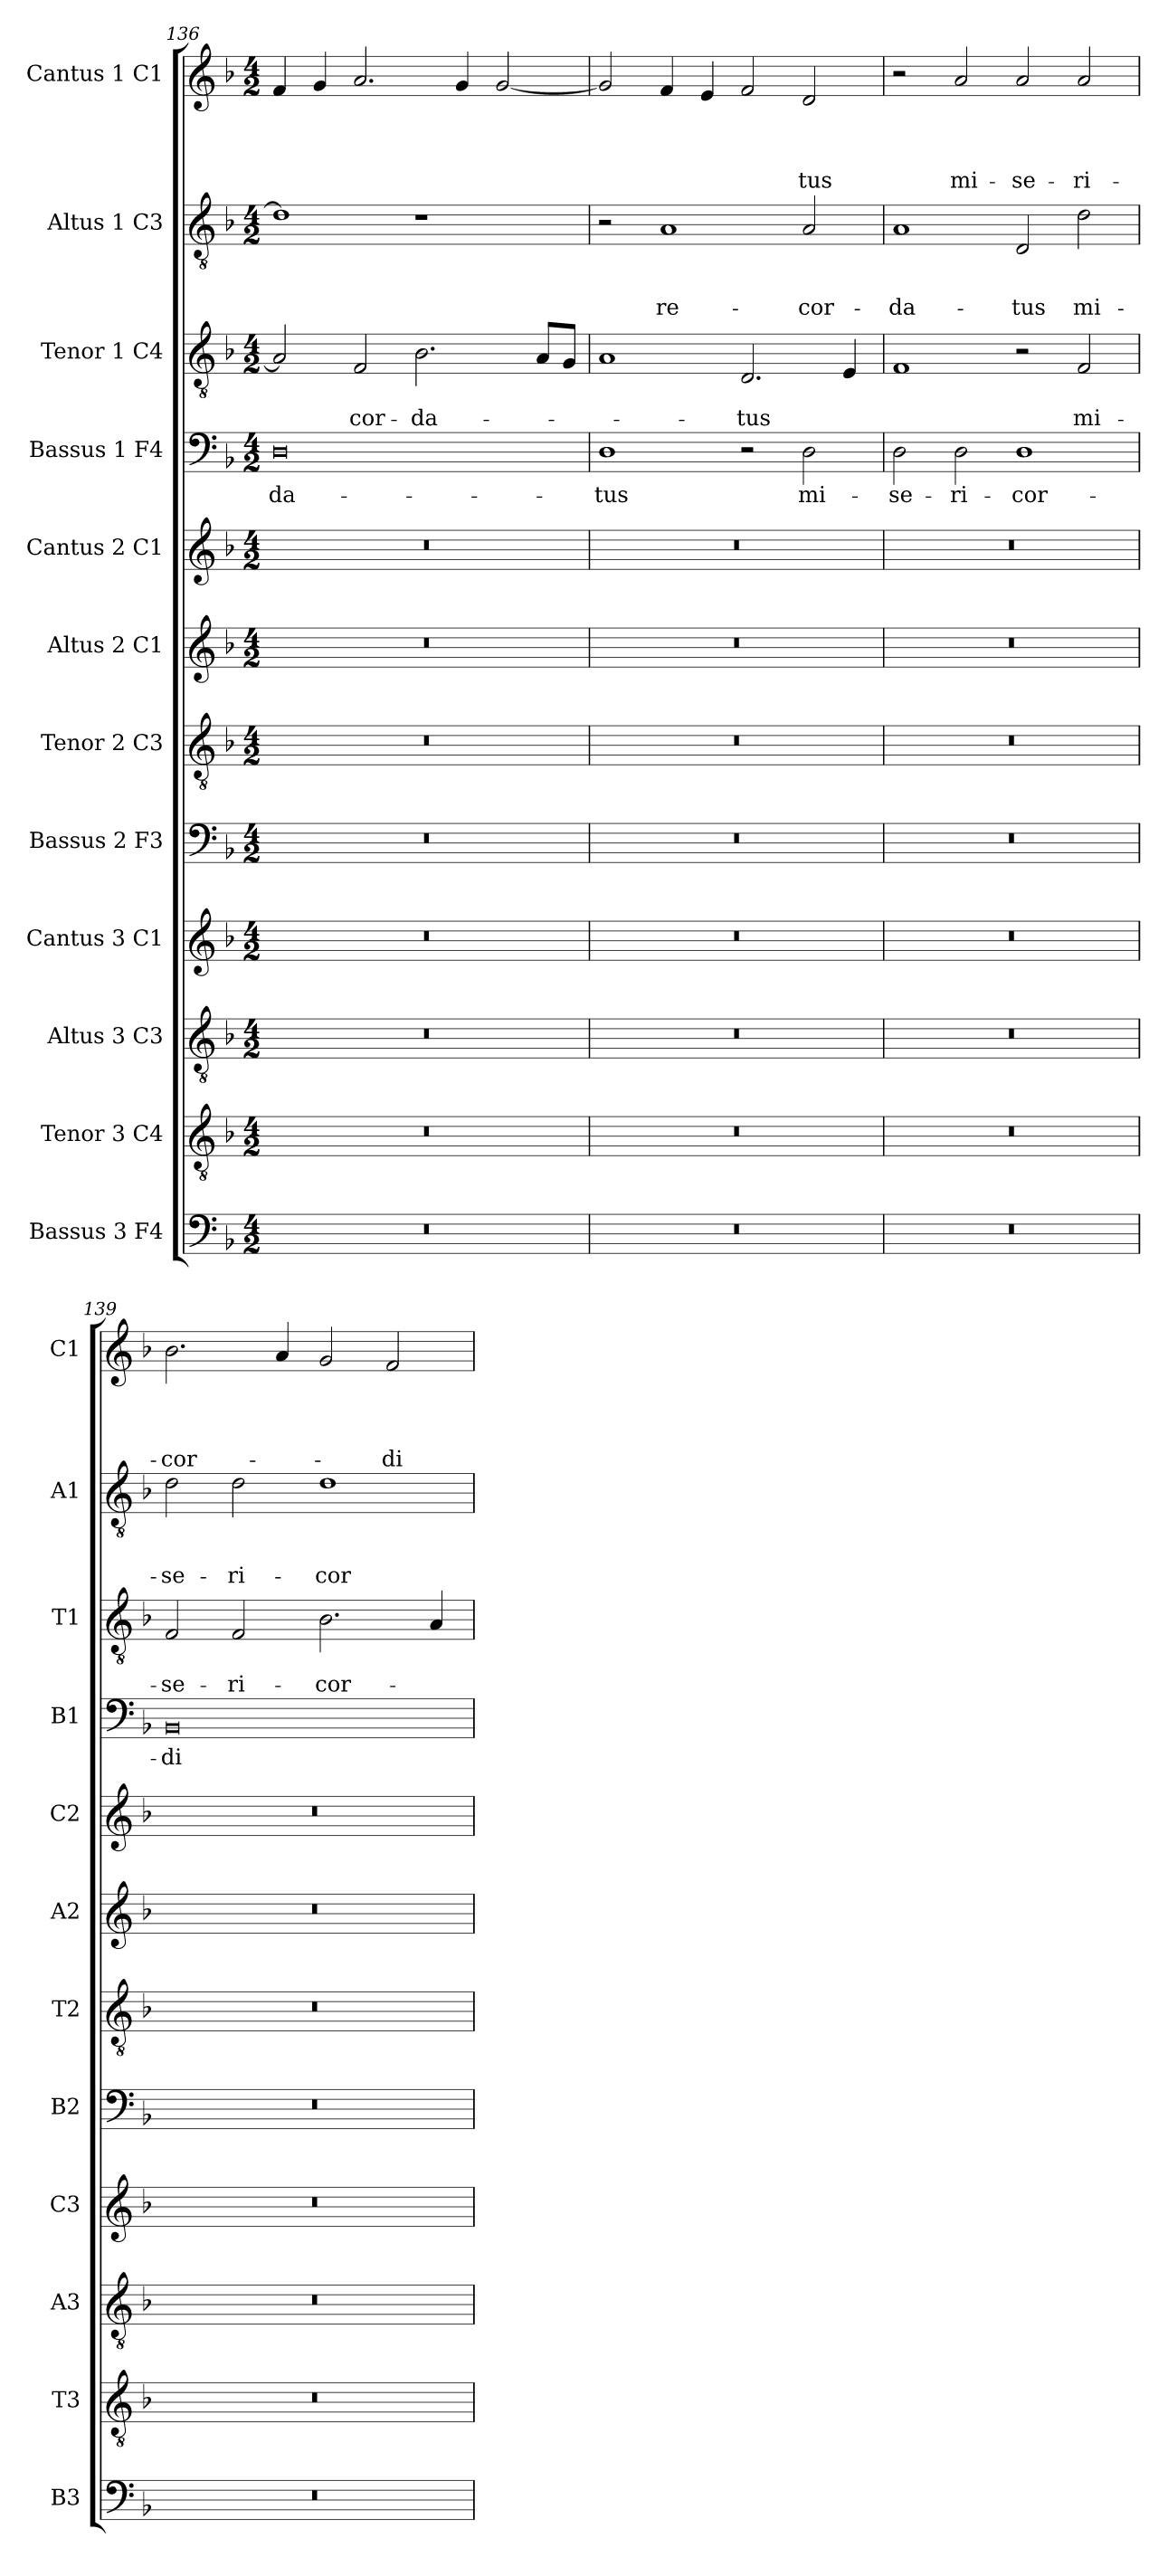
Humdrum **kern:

**kern	**kern	**kern	**kern	**kern	**kern	**kern	**kern	**kern	**text	**kern	**text	**text	**kern	**text	**text	**text	**kern	**text	**text	**text	**text
*part12	*part11	*part10	*part9	*part8	*part7	*part6	*part5	*part4	*part4	*part3	*part3	*part3	*part2	*part2	*part2	*part2	*part1	*part1	*part1	*part1	*part1
*staff12	*staff11	*staff10	*staff9	*staff8	*staff7	*staff6	*staff5	*staff4	*staff4	*staff3	*staff3	*staff3	*staff2	*staff2	*staff2	*staff2	*staff1	*staff1	*staff1	*staff1	*staff1
*I"Bassus 3 F4	*I"Tenor 3 C4	*I"Altus 3 C3	*I"Cantus 3 C1	*I"Bassus 2 F3	*I"Tenor 2 C3	*I"Altus 2 C1	*I"Cantus 2 C1	*I"Bassus 1 F4	*	*I"Tenor 1 C4	*	*	*I"Altus 1 C3	*	*	*	*I"Cantus 1 C1	*	*	*	*
*I'B3	*I'T3	*I'A3	*I'C3	*I'B2	*I'T2	*I'A2	*I'C2	*I'B1	*	*I'T1	*	*	*I'A1	*	*	*	*I'C1	*	*	*	*
*clefF4	*clefGv2	*clefGv2	*clefG2	*clefF4	*clefGv2	*clefG2	*clefG2	*clefF4	*	*clefGv2	*	*	*clefGv2	*	*	*	*clefG2	*	*	*	*
*k[b-]	*k[b-]	*k[b-]	*k[b-]	*k[b-]	*k[b-]	*k[b-]	*k[b-]	*k[b-]	*	*k[b-]	*	*	*k[b-]	*	*	*	*k[b-]	*	*	*	*
*F:	*F:	*F:	*F:	*F:	*F:	*F:	*F:	*F:	*	*F:	*	*	*F:	*	*	*	*F:	*	*	*	*
*M4/2	*M4/2	*M4/2	*M4/2	*M4/2	*M4/2	*M4/2	*M4/2	*M4/2	*	*M4/2	*	*	*M4/2	*	*	*	*M4/2	*	*	*	*
=136	=136	=136	=136	=136	=136	=136	=136	=136	=136	=136	=136	=136	=136	=136	=136	=136	=136	=136	=136	=136	=136
!	!	!	!	!	!	!	!	!	!LO:LY:b	!	!	!	!	!	!	!	!	!	!	!	!
0r	0r	0r	0r	0r	0r	0r	0r	0D	-da-	2A/]	.	.	1d]	.	.	.	4f/	.	.	.	.
.	.	.	.	.	.	.	.	.	.	.	.	.	.	.	.	.	4g/	.	.	.	.
!	!	!	!	!	!	!	!	!	!	!	!	!LO:LY:b	!	!	!	!	!	!	!	!	!
.	.	.	.	.	.	.	.	.	.	2F/	.	-cor-	.	.	.	.	2.a/	.	.	.	.
!	!	!	!	!	!	!	!	!	!	!	!	!LO:LY:b	!	!	!	!	!	!	!	!	!
.	.	.	.	.	.	.	.	.	.	2.B-\	.	-da-	1r	.	.	.	.	.	.	.	.
.	.	.	.	.	.	.	.	.	.	.	.	.	.	.	.	.	4g/	.	.	.	.
.	.	.	.	.	.	.	.	.	.	.	.	.	.	.	.	.	[2g/	.	.	.	.
.	.	.	.	.	.	.	.	.	.	8A/L	.	.	.	.	.	.	.	.	.	.	.
.	.	.	.	.	.	.	.	.	.	8G/J	.	.	.	.	.	.	.	.	.	.	.
=137	=137	=137	=137	=137	=137	=137	=137	=137	=137	=137	=137	=137	=137	=137	=137	=137	=137	=137	=137	=137	=137
!	!	!	!	!	!	!	!	!	!LO:LY:b	!	!	!	!	!	!	!	!	!	!	!	!
0r	0r	0r	0r	0r	0r	0r	0r	1D	-tus	1A	.	.	2r	.	.	.	2g/]	.	.	.	.
!	!	!	!	!	!	!	!	!	!	!	!	!	!	!	!	!LO:LY:b	!	!	!	!	!
.	.	.	.	.	.	.	.	.	.	.	.	.	1A	.	.	re-	4f/	.	.	.	.
.	.	.	.	.	.	.	.	.	.	.	.	.	.	.	.	.	4e/	.	.	.	.
!	!	!	!	!	!	!	!	!	!	!	!	!LO:LY:b	!	!	!	!	!	!	!	!	!
.	.	.	.	.	.	.	.	2r	.	2.D/	.	-tus	.	.	.	.	2f/	.	.	.	.
!	!	!	!	!	!	!	!	!	!LO:LY:b	!	!	!	!	!	!	!LO:LY:b	!	!	!	!	!LO:LY:b
.	.	.	.	.	.	.	.	2D\	mi-	.	.	.	2A/	.	.	-cor-	2d/	.	.	.	-tus
.	.	.	.	.	.	.	.	.	.	4E/	.	.	.	.	.	.	.	.	.	.	.
=138	=138	=138	=138	=138	=138	=138	=138	=138	=138	=138	=138	=138	=138	=138	=138	=138	=138	=138	=138	=138	=138
!	!	!	!	!	!	!	!	!	!LO:LY:b	!	!	!	!	!	!	!LO:LY:b	!	!	!	!	!
0r	0r	0r	0r	0r	0r	0r	0r	2D\	-se-	1F	.	.	1A	.	.	-da-	2r	.	.	.	.
!	!	!	!	!	!	!	!	!	!LO:LY:b	!	!	!	!	!	!	!	!	!	!	!	!LO:LY:b
.	.	.	.	.	.	.	.	2D\	-ri-	.	.	.	.	.	.	.	2a/	.	.	.	mi-
!	!	!	!	!	!	!	!	!	!LO:LY:b	!	!	!	!	!	!	!LO:LY:b	!	!	!	!	!LO:LY:b
.	.	.	.	.	.	.	.	1D	-cor-	2r	.	.	2D/	.	.	-tus	2a/	.	.	.	-se-
!	!	!	!	!	!	!	!	!	!	!	!	!LO:LY:b	!	!	!	!LO:LY:b	!	!	!	!	!LO:LY:b
.	.	.	.	.	.	.	.	.	.	2F/	.	mi-	2d\	.	.	mi-	2a/	.	.	.	-ri-
!!LO:LB:g=z
=139	=139	=139	=139	=139	=139	=139	=139	=139	=139	=139	=139	=139	=139	=139	=139	=139	=139	=139	=139	=139	=139
!	!	!	!	!	!	!	!	!	!LO:LY:b	!	!	!LO:LY:b	!	!	!	!LO:LY:b	!	!	!	!	!LO:LY:b
0r	0r	0r	0r	0r	0r	0r	0r	0BB-	-di-	2F/	.	-se-	2d\	.	.	-se-	2.b-\	.	.	.	-cor-
!	!	!	!	!	!	!	!	!	!	!	!	!LO:LY:b	!	!	!	!LO:LY:b	!	!	!	!	!
.	.	.	.	.	.	.	.	.	.	2F/	.	-ri-	2d\	.	.	-ri-	.	.	.	.	.
.	.	.	.	.	.	.	.	.	.	.	.	.	.	.	.	.	4a/	.	.	.	.
!	!	!	!	!	!	!	!	!	!	!	!	!LO:LY:b	!	!	!	!LO:LY:b	!	!	!	!	!
.	.	.	.	.	.	.	.	.	.	2.B-\	.	-cor-	1d	.	.	-cor-	2g/	.	.	.	.
!	!	!	!	!	!	!	!	!	!	!	!	!	!	!	!	!	!	!	!	!	!LO:LY:b
.	.	.	.	.	.	.	.	.	.	.	.	.	.	.	.	.	2f/	.	.	.	-di-
.	.	.	.	.	.	.	.	.	.	4A/	.	.	.	.	.	.	.	.	.	.	.
=	=	=	=	=	=	=	=	=	=	=	=	=	=	=	=	=	=	=	=	=	=
*-	*-	*-	*-	*-	*-	*-	*-	*-	*-	*-	*-	*-	*-	*-	*-	*-	*-	*-	*-	*-	*-
